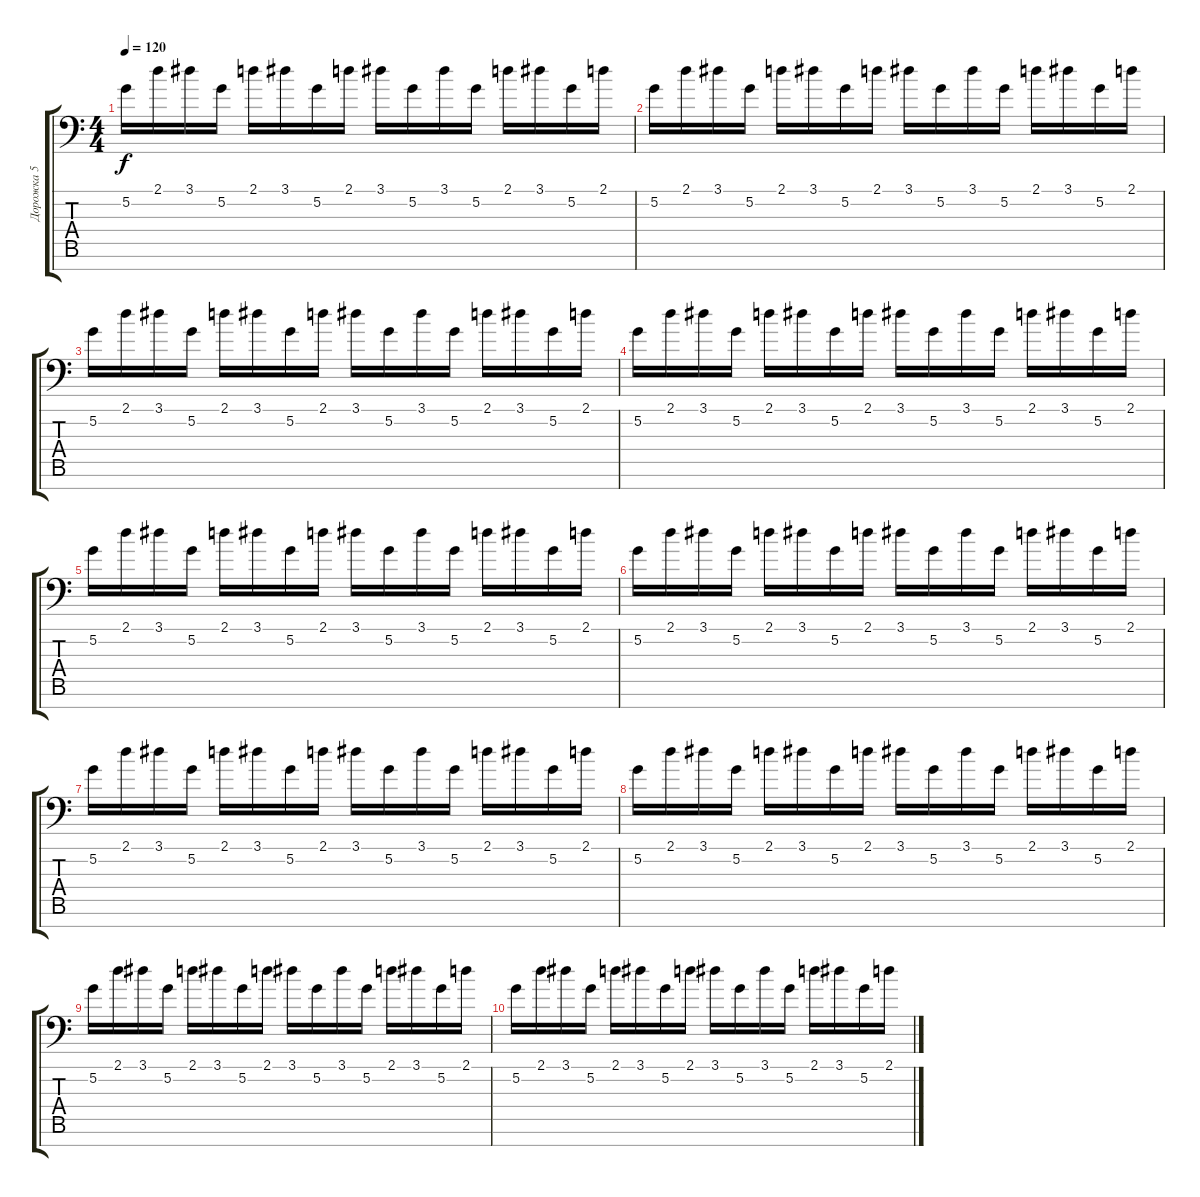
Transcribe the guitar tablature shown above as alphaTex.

\track ("Дорожка 5" "Дорожка 5") {instrument frenchhorn}
\staff {score tabs}
\tuning (C5 D4 A3 F2 C2 G1 C1) {hide}
\ts (4 4)
\tempo 120
\clef f4
\ks c
5.2.16{dy f} 2.1.16 3.1.16 5.2.16 2.1.16 3.1.16 5.2.16 2.1.16 3.1.16 5.2.16 3.1.16 5.2.16 2.1.16 3.1.16 5.2.16 2.1.16 |
5.2.16 2.1.16 3.1.16 5.2.16 2.1.16 3.1.16 5.2.16 2.1.16 3.1.16 5.2.16 3.1.16 5.2.16 2.1.16 3.1.16 5.2.16 2.1.16 |
5.2.16 2.1.16 3.1.16 5.2.16 2.1.16 3.1.16 5.2.16 2.1.16 3.1.16 5.2.16 3.1.16 5.2.16 2.1.16 3.1.16 5.2.16 2.1.16 |
5.2.16 2.1.16 3.1.16 5.2.16 2.1.16 3.1.16 5.2.16 2.1.16 3.1.16 5.2.16 3.1.16 5.2.16 2.1.16 3.1.16 5.2.16 2.1.16 |
5.2.16 2.1.16 3.1.16 5.2.16 2.1.16 3.1.16 5.2.16 2.1.16 3.1.16 5.2.16 3.1.16 5.2.16 2.1.16 3.1.16 5.2.16 2.1.16 |
5.2.16 2.1.16 3.1.16 5.2.16 2.1.16 3.1.16 5.2.16 2.1.16 3.1.16 5.2.16 3.1.16 5.2.16 2.1.16 3.1.16 5.2.16 2.1.16 |
5.2.16 2.1.16 3.1.16 5.2.16 2.1.16 3.1.16 5.2.16 2.1.16 3.1.16 5.2.16 3.1.16 5.2.16 2.1.16 3.1.16 5.2.16 2.1.16 |
5.2.16 2.1.16 3.1.16 5.2.16 2.1.16 3.1.16 5.2.16 2.1.16 3.1.16 5.2.16 3.1.16 5.2.16 2.1.16 3.1.16 5.2.16 2.1.16 |
5.2.16 2.1.16 3.1.16 5.2.16 2.1.16 3.1.16 5.2.16 2.1.16 3.1.16 5.2.16 3.1.16 5.2.16 2.1.16 3.1.16 5.2.16 2.1.16 |
5.2.16 2.1.16 3.1.16 5.2.16 2.1.16 3.1.16 5.2.16 2.1.16 3.1.16 5.2.16 3.1.16 5.2.16 2.1.16 3.1.16 5.2.16 2.1.16
